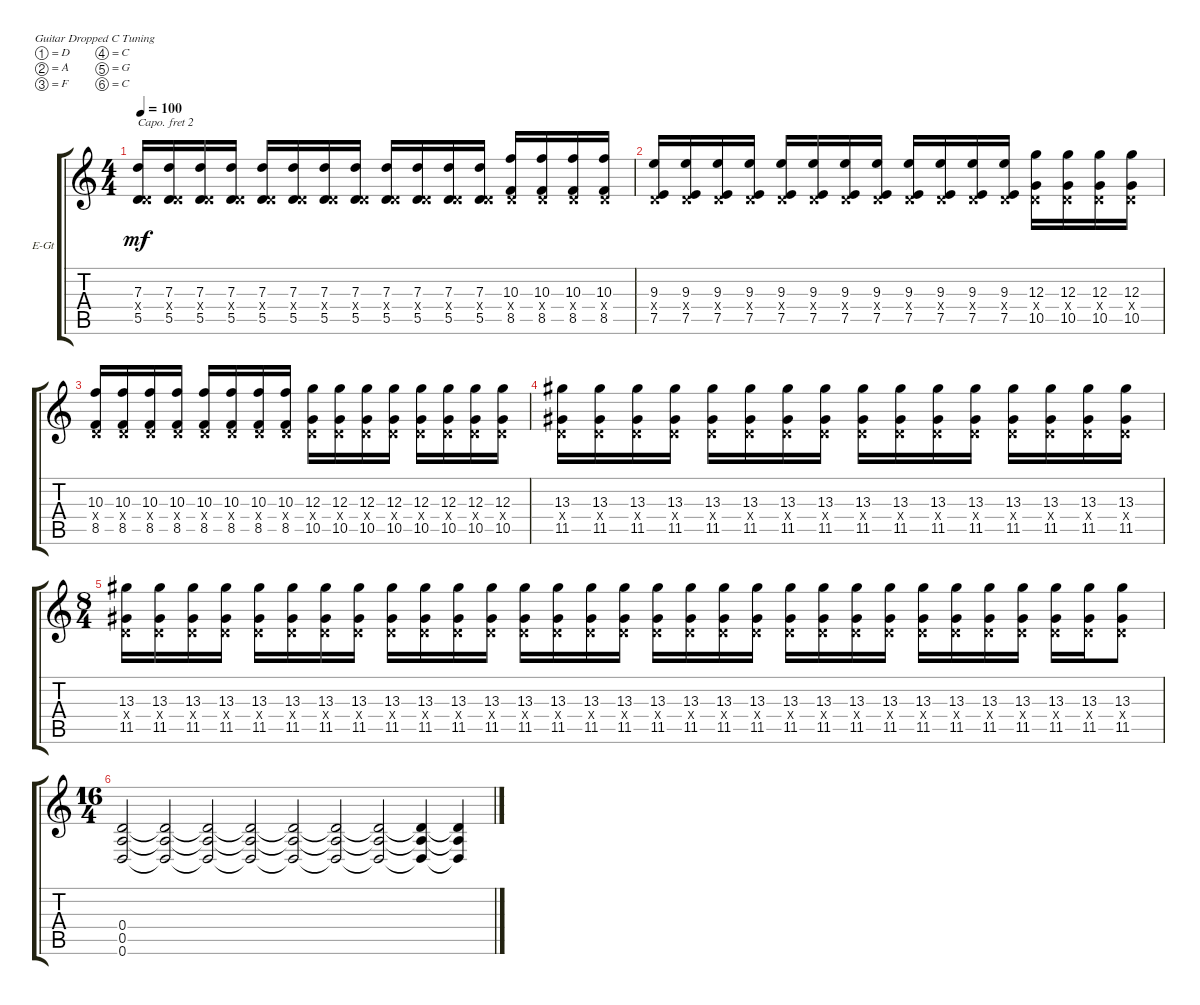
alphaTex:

\bracketExtendMode groupsimilarinstruments
\multiBarRest
\firstSystemTrackNameOrientation horizontal
\otherSystemsTrackNameOrientation horizontal
\track ("Brad" "E-Gt") {instrument distortionguitar}
\staff {score tabs}
\capo 2
\tuning (D4 A3 F3 C3 G2 C2)
\ts (4 4)
\tempo 100
\clef g2
\ks c
(5.5 7.3 0.4{x}).16{dy mf} (5.5 7.3 0.4{x}).16 (5.5 7.3 0.4{x}).16 (5.5 7.3 0.4{x}).16 (5.5 7.3 0.4{x}).16 (5.5 7.3 0.4{x}).16 (5.5 7.3 0.4{x}).16 (5.5 7.3 0.4{x}).16 (5.5 7.3 0.4{x}).16 (5.5 7.3 0.4{x}).16 (5.5 7.3 0.4{x}).16 (5.5 7.3 0.4{x}).16 (8.5 10.3 0.4{x}).16 (8.5 10.3 0.4{x}).16 (8.5 10.3 0.4{x}).16 (8.5 10.3 0.4{x}).16 |
(7.5 9.3 0.4{x}).16 (7.5 9.3 0.4{x}).16 (7.5 9.3 0.4{x}).16 (7.5 9.3 0.4{x}).16 (7.5 9.3 0.4{x}).16 (7.5 9.3 0.4{x}).16 (7.5 9.3 0.4{x}).16 (7.5 9.3 0.4{x}).16 (7.5 9.3 0.4{x}).16 (7.5 9.3 0.4{x}).16 (7.5 9.3 0.4{x}).16 (7.5 9.3 0.4{x}).16 (10.5 12.3 0.4{x}).16 (10.5 12.3 0.4{x}).16 (10.5 12.3 0.4{x}).16 (10.5 12.3 0.4{x}).16 |
(8.5 10.3 0.4{x}).16 (8.5 10.3 0.4{x}).16 (8.5 10.3 0.4{x}).16 (8.5 10.3 0.4{x}).16 (8.5 10.3 0.4{x}).16 (8.5 10.3 0.4{x}).16 (8.5 10.3 0.4{x}).16 (8.5 10.3 0.4{x}).16 (10.5 12.3 0.4{x}).16 (10.5 12.3 0.4{x}).16 (10.5 12.3 0.4{x}).16 (10.5 12.3 0.4{x}).16 (10.5 12.3 0.4{x}).16 (10.5 12.3 0.4{x}).16 (10.5 12.3 0.4{x}).16 (10.5 12.3 0.4{x}).16 |
(11.5 13.3 0.4{x}).16 (11.5 13.3 0.4{x}).16 (11.5 13.3 0.4{x}).16 (11.5 13.3 0.4{x}).16 (11.5 13.3 0.4{x}).16 (11.5 13.3 0.4{x}).16 (11.5 13.3 0.4{x}).16 (11.5 13.3 0.4{x}).16 (11.5 13.3 0.4{x}).16 (11.5 13.3 0.4{x}).16 (11.5 13.3 0.4{x}).16 (11.5 13.3 0.4{x}).16 (11.5 13.3 0.4{x}).16 (11.5 13.3 0.4{x}).16 (11.5 13.3 0.4{x}).16 (11.5 13.3 0.4{x}).16 |
\ts (8 4)
(11.5 13.3 0.4{x}).16 (11.5 13.3 0.4{x}).16 (11.5 13.3 0.4{x}).16 (11.5 13.3 0.4{x}).16 (11.5 13.3 0.4{x}).16 (11.5 13.3 0.4{x}).16 (11.5 13.3 0.4{x}).16 (11.5 13.3 0.4{x}).16 (11.5 13.3 0.4{x}).16 (11.5 13.3 0.4{x}).16 (11.5 13.3 0.4{x}).16 (11.5 13.3 0.4{x}).16 (11.5 13.3 0.4{x}).16 (11.5 13.3 0.4{x}).16 (11.5 13.3 0.4{x}).16 (11.5 13.3 0.4{x}).16 (11.5 13.3 0.4{x}).16 (11.5 13.3 0.4{x}).16 (11.5 13.3 0.4{x}).16 (11.5 13.3 0.4{x}).16 (11.5 13.3 0.4{x}).16 (11.5 13.3 0.4{x}).16 (11.5 13.3 0.4{x}).16 (11.5 13.3 0.4{x}).16 (11.5 13.3 0.4{x}).16 (11.5 13.3 0.4{x}).16 (11.5 13.3 0.4{x}).16 (11.5 13.3 0.4{x}).16 (11.5 13.3 0.4{x}).16 (11.5 13.3 0.4{x}).16 (11.5 13.3 0.4{x}).8 |
\ts (16 4)
(0.6 0.5 0.4).2 (0.4{t} 0.5{t} 0.6{t}).2 (0.6{t} 0.5{t} 0.4{t}).2 (0.4{t} 0.5{t} 0.6{t}).2 (0.4{t} 0.5{t} 0.6{t}).2 (0.6{t} 0.5{t} 0.4{t}).2 (0.4{t} 0.5{t} 0.6{t}).2 (0.6{t} 0.5{t} 0.4{t}).4 (0.6{t} 0.4{t} 0.5{t}).4
